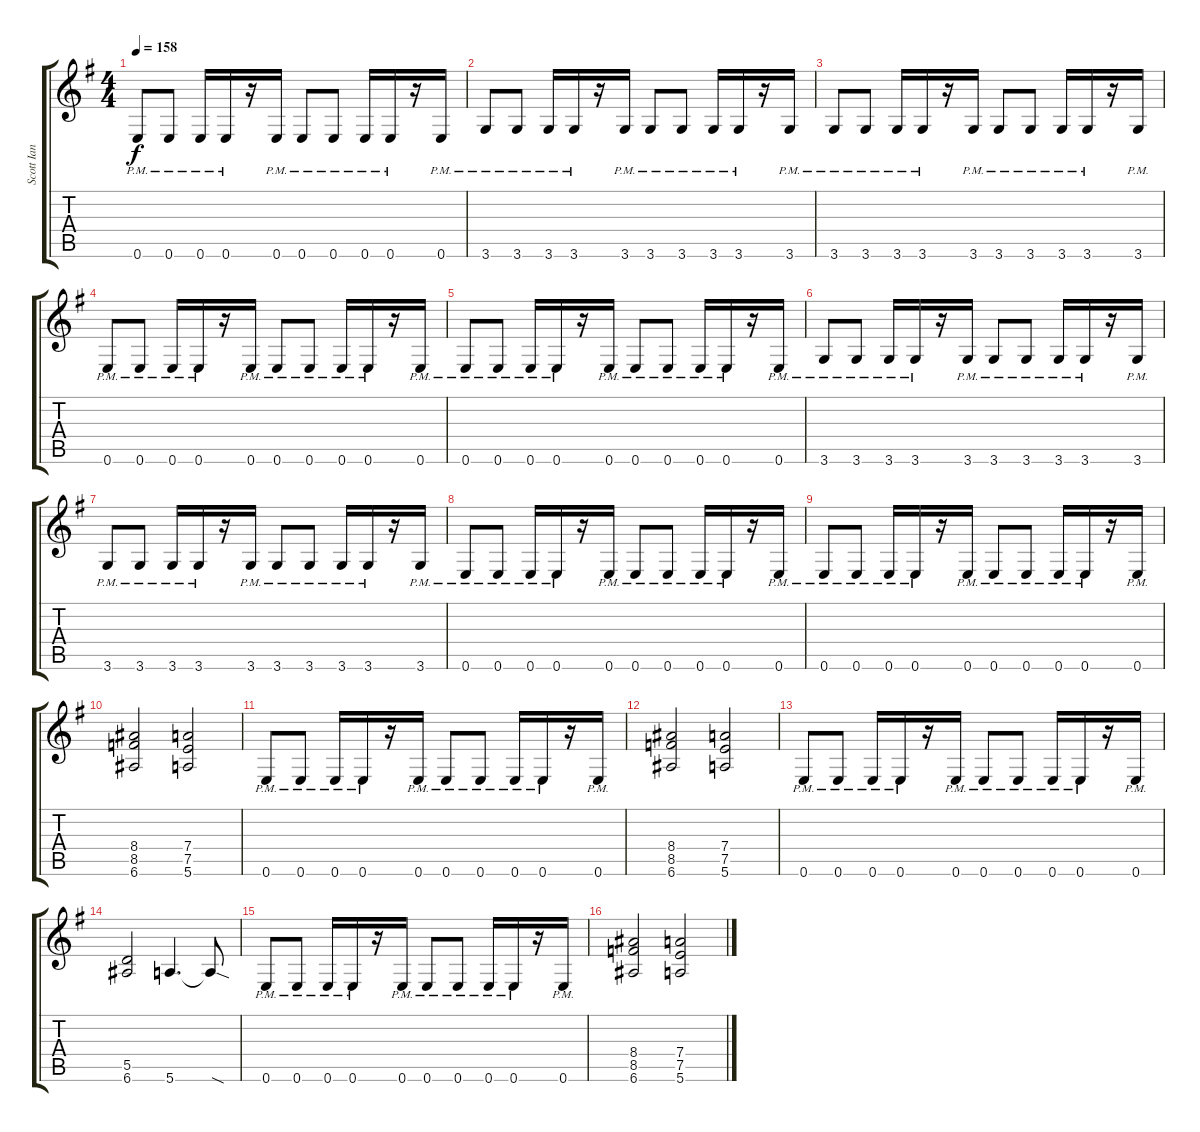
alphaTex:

\track ("Scott Ian" "Scott Ian") {instrument distortionguitar}
\staff {score tabs}
\tuning (E4 B3 G3 D3 A2 E2) {hide}
\ts (4 4)
\tempo 158
\clef g2
\ks g
0.6{pm}.8{dy f} 0.6{pm}.8 0.6{pm}.16 0.6{pm}.16 r.16 0.6{pm}.16 0.6{pm}.8 0.6{pm}.8 0.6{pm}.16 0.6{pm}.16 r.16 0.6{pm}.16 |
3.6{pm}.8 3.6{pm}.8 3.6{pm}.16 3.6{pm}.16 r.16 3.6{pm}.16 3.6{pm}.8 3.6{pm}.8 3.6{pm}.16 3.6{pm}.16 r.16 3.6{pm}.16 |
3.6{pm}.8 3.6{pm}.8 3.6{pm}.16 3.6{pm}.16 r.16 3.6{pm}.16 3.6{pm}.8 3.6{pm}.8 3.6{pm}.16 3.6{pm}.16 r.16 3.6{pm}.16 |
0.6{pm}.8 0.6{pm}.8 0.6{pm}.16 0.6{pm}.16 r.16 0.6{pm}.16 0.6{pm}.8 0.6{pm}.8 0.6{pm}.16 0.6{pm}.16 r.16 0.6{pm}.16 |
0.6{pm}.8 0.6{pm}.8 0.6{pm}.16 0.6{pm}.16 r.16 0.6{pm}.16 0.6{pm}.8 0.6{pm}.8 0.6{pm}.16 0.6{pm}.16 r.16 0.6{pm}.16 |
3.6{pm}.8 3.6{pm}.8 3.6{pm}.16 3.6{pm}.16 r.16 3.6{pm}.16 3.6{pm}.8 3.6{pm}.8 3.6{pm}.16 3.6{pm}.16 r.16 3.6{pm}.16 |
3.6{pm}.8 3.6{pm}.8 3.6{pm}.16 3.6{pm}.16 r.16 3.6{pm}.16 3.6{pm}.8 3.6{pm}.8 3.6{pm}.16 3.6{pm}.16 r.16 3.6{pm}.16 |
0.6{pm}.8 0.6{pm}.8 0.6{pm}.16 0.6{pm}.16 r.16 0.6{pm}.16 0.6{pm}.8 0.6{pm}.8 0.6{pm}.16 0.6{pm}.16 r.16 0.6{pm}.16 |
0.6{pm}.8 0.6{pm}.8 0.6{pm}.16 0.6{pm}.16 r.16 0.6{pm}.16 0.6{pm}.8 0.6{pm}.8 0.6{pm}.16 0.6{pm}.16 r.16 0.6{pm}.16 |
(8.4 8.5 6.6).2 (7.4 7.5 5.6).2 |
0.6{pm}.8 0.6{pm}.8 0.6{pm}.16 0.6{pm}.16 r.16 0.6{pm}.16 0.6{pm}.8 0.6{pm}.8 0.6{pm}.16 0.6{pm}.16 r.16 0.6{pm}.16 |
(8.4 8.5 6.6).2 (7.4 7.5 5.6).2 |
0.6{pm}.8 0.6{pm}.8 0.6{pm}.16 0.6{pm}.16 r.16 0.6{pm}.16 0.6{pm}.8 0.6{pm}.8 0.6{pm}.16 0.6{pm}.16 r.16 0.6{pm}.16 |
(5.5 6.6).2 5.6.4{d} 5.6{sod t}.8 |
0.6{pm}.8 0.6{pm}.8 0.6{pm}.16 0.6{pm}.16 r.16 0.6{pm}.16 0.6{pm}.8 0.6{pm}.8 0.6{pm}.16 0.6{pm}.16 r.16 0.6{pm}.16 |
(8.4 8.5 6.6).2 (7.4 7.5 5.6).2
